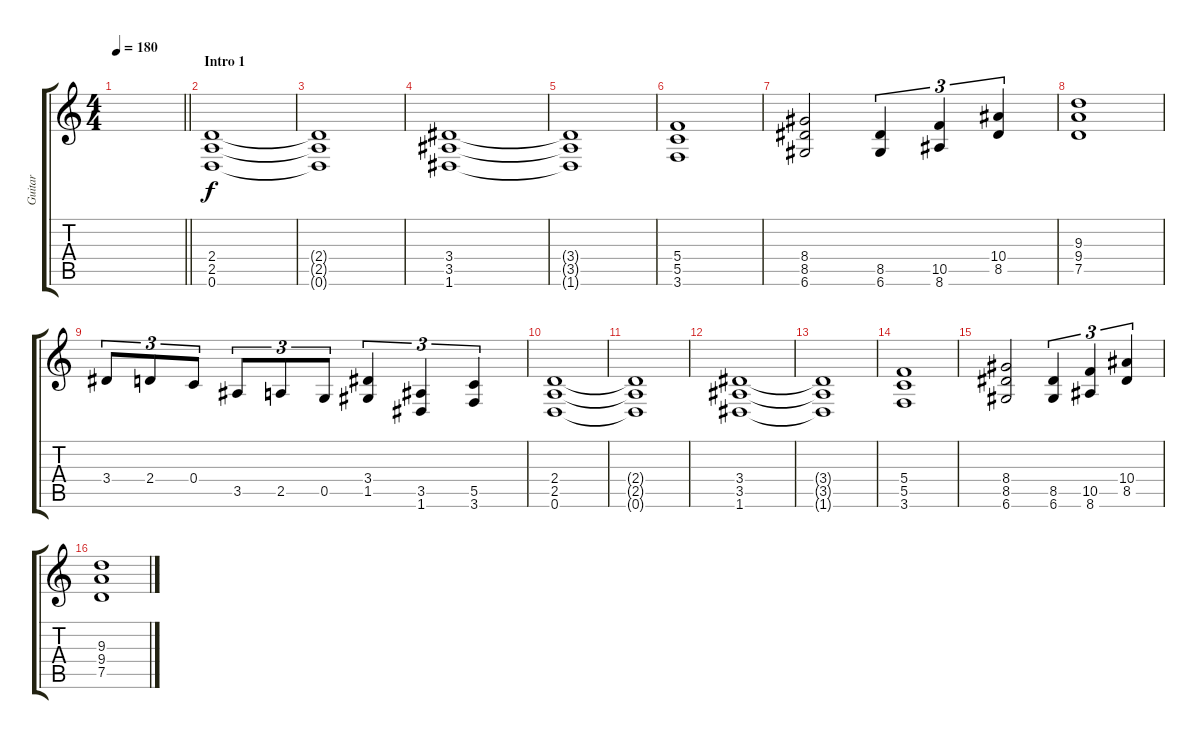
\track ("Guitar" "Guitar") {instrument distortionguitar}
\staff {score tabs}
\tuning (D4 A3 F3 C3 G2 D2) {hide}
\ts (4 4)
\tempo 180
\clef g2
\barLineRight lightlight
\ks c
|
\section ("" "Intro 1")
(2.4 2.5 0.6).1 |
(2.4{t} 2.5{t} 0.6{t}).1 |
(3.4 3.5 1.6).1 |
(3.4{t} 3.5{t} 1.6{t}).1 |
(5.4 5.5 3.6).1 |
(8.4 8.5 6.6).2 (8.5 6.6).4{tu (3 2)} (10.5 8.6).4{tu (3 2)} (10.4 8.5).4{tu (3 2)} |
(9.3 9.4 7.5).1 |
3.4.8{tu (3 2)} 2.4.8{tu (3 2)} 0.4.8{tu (3 2)} 3.5.8{tu (3 2)} 2.5.8{tu (3 2)} 0.5.8{tu (3 2)} (3.4 1.5).4{tu (3 2)} (3.5 1.6).4{tu (3 2)} (5.5 3.6).4{tu (3 2)} |
(2.4 2.5 0.6).1 |
(2.4{t} 2.5{t} 0.6{t}).1 |
(3.4 3.5 1.6).1 |
(3.4{t} 3.5{t} 1.6{t}).1 |
(5.4 5.5 3.6).1 |
(8.4 8.5 6.6).2 (8.5 6.6).4{tu (3 2)} (10.5 8.6).4{tu (3 2)} (10.4 8.5).4{tu (3 2)} |
(9.3 9.4 7.5).1
